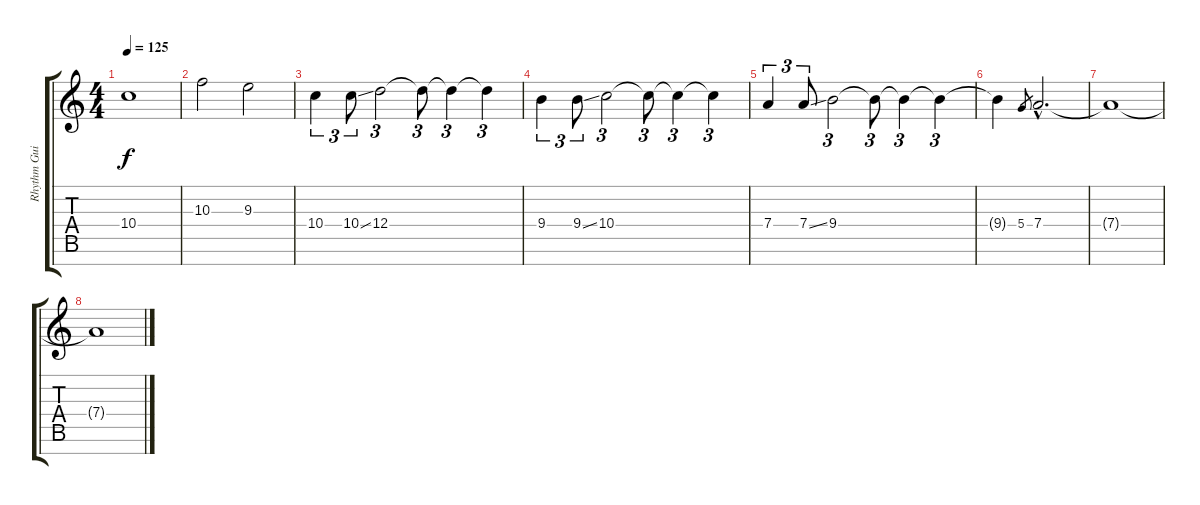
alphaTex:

\track ("Rhythm Guitar" "Rhythm Gui") {instrument electricguitarclean}
\staff {score tabs}
\tuning (E4 B3 G3 D3 A2 E2 B1) {hide}
\ts (4 4)
\tempo 125
\clef g2
\ks c
10.4.1{dy f} |
10.3.2 9.3.2 |
10.4.4{tu (3 2)} 10.4{ss}.8{tu (3 2)} 12.4.2{tu (3 2)} 12.4{t}.8{tu (3 2)} 12.4{t}.4{tu (3 2)} 12.4{t}.4{tu (3 2)} |
9.4.4{tu (3 2)} 9.4{ss}.8{tu (3 2)} 10.4.2{tu (3 2)} 10.4{t}.8{tu (3 2)} 10.4{t}.4{tu (3 2)} 10.4{t}.4{tu (3 2)} |
7.4.4{tu (3 2)} 7.4{ss}.8{tu (3 2)} 9.4.2{tu (3 2)} 9.4{t}.8{tu (3 2)} 9.4{t}.4{tu (3 2)} 9.4{t}.4{tu (3 2)} |
9.4{t}.4 5.4.8{gr} 7.4{hac}.2{d} |
7.4{t}.1{volume 0} |
7.4{t}.1
